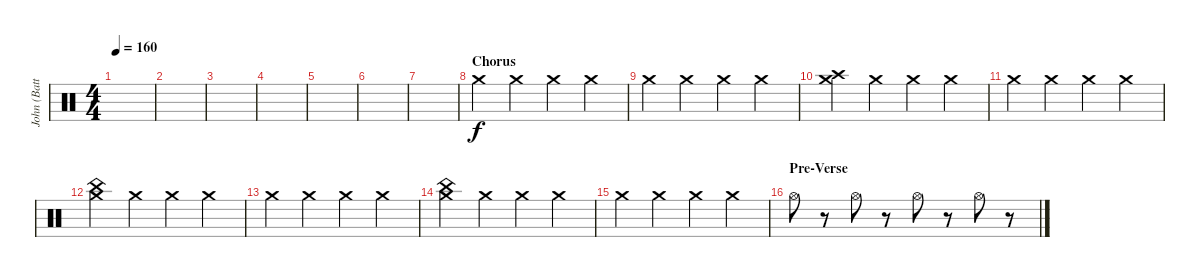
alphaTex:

\track ("John (Batterie)" "John (Batt") {instrument percussion}
\staff {score}
\articulation defaults
\ts (4 4)
\tempo 160
\clef neutral
\ks c
|
|
|
|
|
|
|
\section ("" "Chorus")
"Crash medium (hit)".4 "Crash medium (hit)".4 "Crash medium (hit)".4 "Crash medium (hit)".4 |
"Crash medium (hit)".4 "Crash medium (hit)".4 "Crash medium (hit)".4 "Crash medium (hit)".4 |
("Crash high (hit)" "Crash medium (hit)").4 "Crash medium (hit)".4 "Crash medium (hit)".4 "Crash medium (hit)".4 |
"Crash medium (hit)".4 "Crash medium (hit)".4 "Crash medium (hit)".4 "Crash medium (hit)".4 |
("China (hit)" "Crash medium (hit)").4 "Crash medium (hit)".4 "Crash medium (hit)".4 "Crash medium (hit)".4 |
"Crash medium (hit)".4 "Crash medium (hit)".4 "Crash medium (hit)".4 "Crash medium (hit)".4 |
("China (hit)" "Crash medium (hit)").4 "Crash medium (hit)".4 "Crash medium (hit)".4 "Crash medium (hit)".4 |
"Crash medium (hit)".4 "Crash medium (hit)".4 "Crash medium (hit)".4 "Crash medium (hit)".4 |
\section ("" "Pre-Verse")
"Hi-Hat (open)".8 r.8 "Hi-Hat (open)".8 r.8 "Hi-Hat (open)".8 r.8 "Hi-Hat (open)".8 r.8
